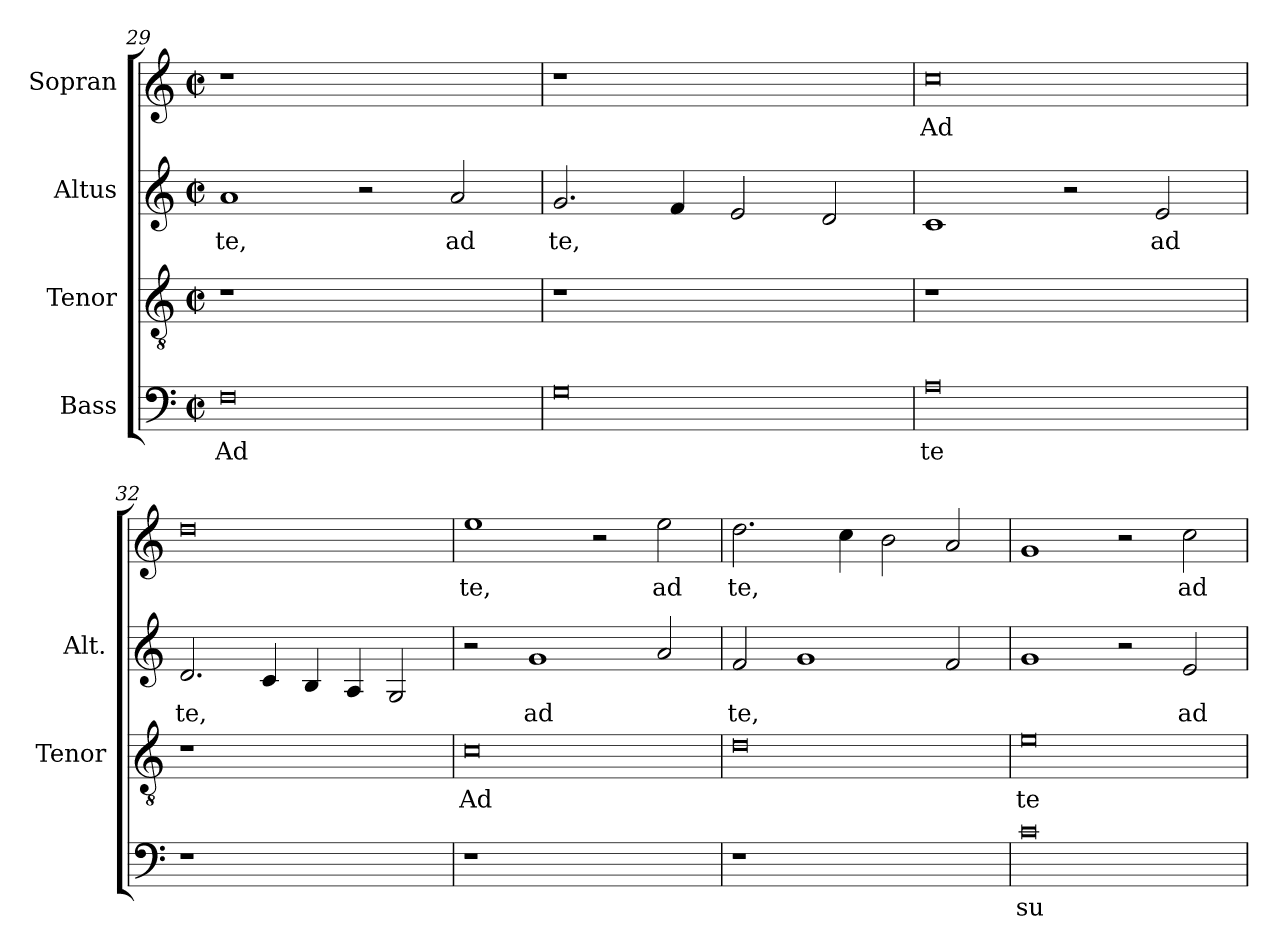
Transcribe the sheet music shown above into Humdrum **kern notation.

**kern	**text	**kern	**text	**kern	**text	**kern	**text
*part4	*part4	*part3	*part3	*part2	*part2	*part1	*part1
*staff4	*staff4	*staff3	*staff3	*staff2	*staff2	*staff1	*staff1
*I"Bass	*	*I"Tenor	*	*I"Altus	*	*I"Sopran	*
*	*	*I'Tenor	*	*I'Alt.	*	*	*
*clefF4	*	*clefGv2	*	*clefG2	*	*clefG2	*
*	*	*ITrd7c12	*	*	*	*	*
*k[]	*	*k[]	*	*k[]	*	*k[]	*
*C:	*	*C:	*	*C:	*	*C:	*
*M2/2	*	*M2/2	*	*M2/2	*	*M2/2	*
*met(c|)	*	*met(c|)	*	*met(c|)	*	*met(c|)	*
=29	=29	=29	=29	=29	=29	=29	=29
!	!LO:LY:b:color=#000000	!LO:N:vis=1	!	!	!	!	!
!	!	!	!	!	!LO:LY:b:color=#000000	!LO:N:vis=1	!
0Fi	Ad	1r	.	1ai	te,	1r	.
.	.	1ryy	.	2r	.	1ryy	.
!	!	!	!	!	!LO:LY:b:color=#000000	!	!
.	.	.	.	2ai/	ad	.	.
=30	=30	=30	=30	=30	=30	=30	=30
!	!	!LO:N:vis=1	!	!	!	!	!
!	!	!	!	!	!LO:LY:b:color=#000000	!LO:N:vis=1	!
0Gi	.	1r	.	2.gi/	te,	1r	.
.	.	.	.	4fi/	.	.	.
.	.	1ryy	.	2ei/	.	1ryy	.
.	.	.	.	2di/	.	.	.
=31	=31	=31	=31	=31	=31	=31	=31
!	!LO:LY:b:color=#000000	!LO:N:vis=1	!	!	!	!	!
!	!	!	!	!	!	!	!LO:LY:b:color=#000000
0Ai	te	1r	.	1ci	.	0cci	Ad
.	.	1ryy	.	2r	.	.	.
!	!	!	!	!	!LO:LY:b:color=#000000	!	!
.	.	.	.	2ei/	ad	.	.
=32	=32	=32	=32	=32	=32	=32	=32
!LO:N:vis=1	!	!LO:N:vis=1	!	!	!	!	!
!	!	!	!	!	!LO:LY:b:color=#000000	!	!
1r	.	1r	.	2.di/	te,	0ddi	.
.	.	.	.	4ci/	.	.	.
1ryy	.	1ryy	.	4Bi/	.	.	.
.	.	.	.	4Ai/	.	.	.
.	.	.	.	2Gi/	.	.	.
=33	=33	=33	=33	=33	=33	=33	=33
!LO:N:vis=1	!	!	!	!	!	!	!
!	!	!	!LO:LY:b:color=#000000	!	!	!	!
!	!	!	!	!	!	!	!LO:LY:b:color=#000000
1r	.	0Ci	Ad	2r	.	1eei	te,
!	!	!	!	!	!LO:LY:b:color=#000000	!	!
.	.	.	.	1gi	ad	.	.
1ryy	.	.	.	.	.	2r	.
!	!	!	!	!	!	!	!LO:LY:b:color=#000000
.	.	.	.	2ai/	.	2eei\	ad
!!LO:LB:g=z
=34	=34	=34	=34	=34	=34	=34	=34
!LO:N:vis=1	!	!	!	!	!	!	!
!	!	!	!	!	!LO:LY:b:color=#000000	!	!
!	!	!	!	!	!	!	!LO:LY:b:color=#000000
1r	.	0Di	.	2fi/	te,	2.ddi\	te,
.	.	.	.	1gi	.	.	.
.	.	.	.	.	.	4cci\	.
1ryy	.	.	.	.	.	2bi\	.
.	.	.	.	2fi/	.	2ai/	.
=35	=35	=35	=35	=35	=35	=35	=35
!	!LO:LY:b:color=#000000	!	!	!	!	!	!
!	!	!	!LO:LY:b:color=#000000	!	!	!	!
0ci	su-	0Ei	te	1gi	.	1gi	.
.	.	.	.	2r	.	2r	.
!	!	!	!	!	!LO:LY:b:color=#000000	!	!
!	!	!	!	!	!	!	!LO:LY:b:color=#000000
.	.	.	.	2ei/	ad	2cci\	ad
=	=	=	=	=	=	=	=
*-	*-	*-	*-	*-	*-	*-	*-
